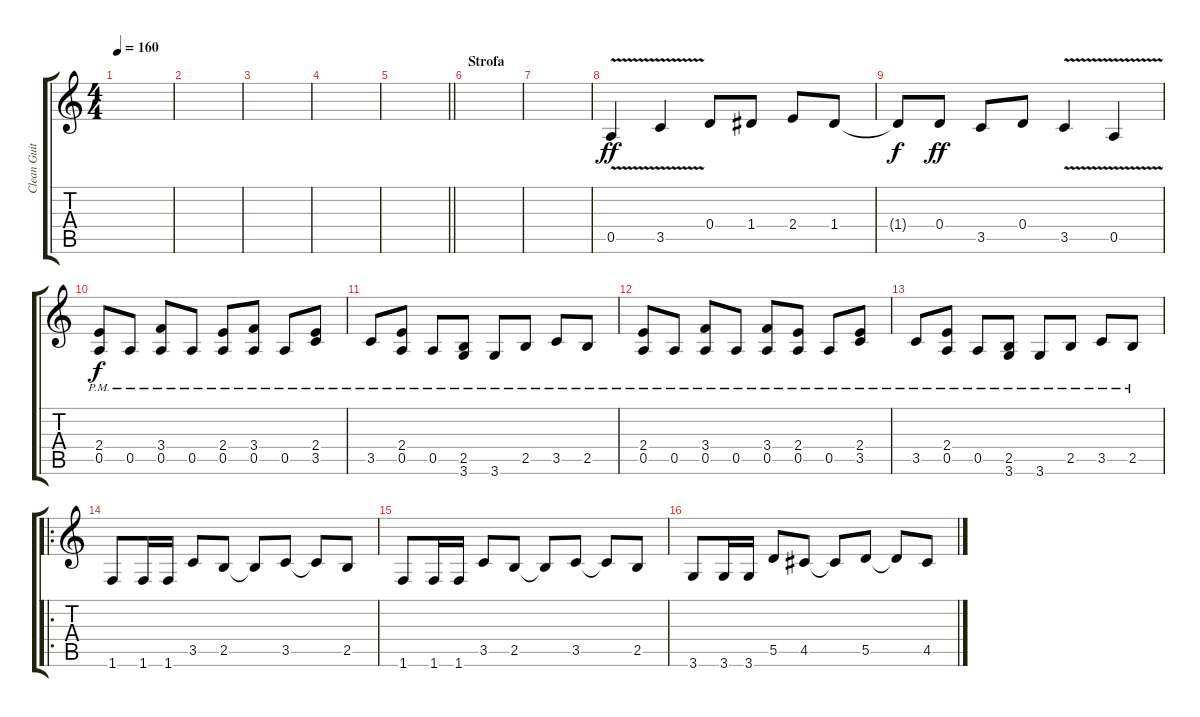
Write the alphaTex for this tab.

\track ("Clean Guitar " "Clean Guit") {instrument electricguitarmuted}
\staff {score tabs}
\tuning (E4 B3 G3 D3 A2 E2) {hide}
\ts (4 4)
\tempo 160
\clef g2
\ks c
|
|
|
|
\barLineRight lightlight
|
\section ("" "Strofa")
|
|
0.5{v}.4{dy ff} 3.5{v}.4 0.4.8 1.4.8 2.4.8 1.4.8 |
1.4{t}.8{dy f} 0.4.8{dy ff} 3.5.8 0.4.8 3.5{v}.4 0.5{v}.4 |
(2.4{pm} 0.5{pm}).8{dy f} 0.5{pm}.8 (3.4{pm} 0.5{pm}).8 0.5{pm}.8 (2.4{pm} 0.5{pm}).8 (3.4{pm} 0.5{pm}).8 0.5{pm}.8 (2.4{pm} 3.5{pm}).8 |
3.5{pm}.8 (2.4{pm} 0.5{pm}).8 0.5{pm}.8 (2.5{pm} 3.6{pm}).8 3.6{pm}.8 2.5{pm}.8 3.5{pm}.8 2.5{pm}.8 |
(2.4{pm} 0.5{pm}).8 0.5{pm}.8 (3.4{pm} 0.5{pm}).8 0.5{pm}.8 (3.4{pm} 0.5{pm}).8 (2.4{pm} 0.5{pm}).8 0.5{pm}.8 (2.4{pm} 3.5{pm}).8 |
3.5{pm}.8 (2.4{pm} 0.5{pm}).8 0.5{pm}.8 (2.5{pm} 3.6{pm}).8 3.6{pm}.8 2.5{pm}.8 3.5{pm}.8 2.5{pm}.8 |
\ro
1.6.8 1.6.16 1.6.16 3.5.8 2.5.8 2.5{t}.8 3.5.8 3.5{t}.8 2.5.8 |
1.6.8 1.6.16 1.6.16 3.5.8 2.5.8 2.5{t}.8 3.5.8 3.5{t}.8 2.5.8 |
3.6.8 3.6.16 3.6.16 5.5.8 4.5.8 4.5{t}.8 5.5.8 5.5{t}.8 4.5.8
